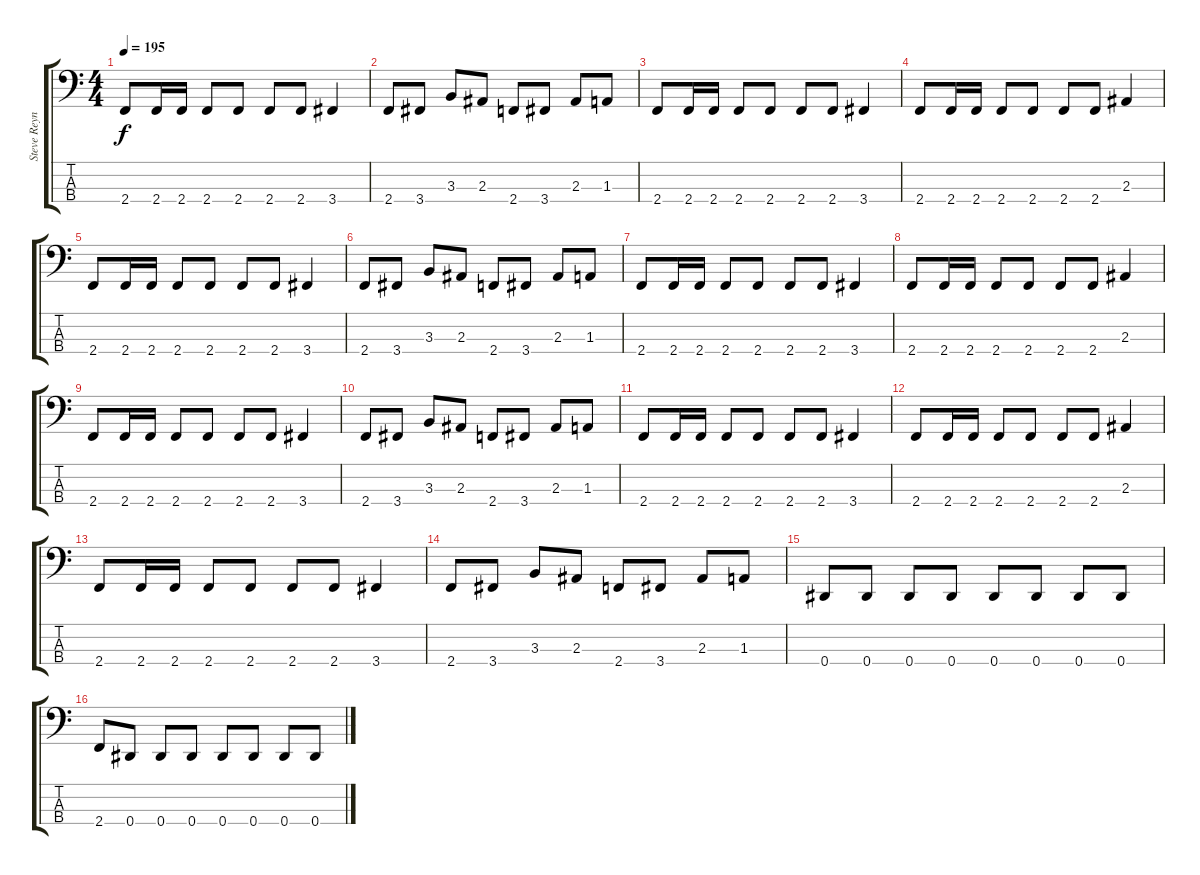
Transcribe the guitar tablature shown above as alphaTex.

\track ("Steve Reynolds" "Steve Reyn") {instrument electricbasspick}
\staff {score tabs}
\tuning (Gb2 Db2 Ab1 Eb1) {hide}
\ts (4 4)
\tempo 195
\clef f4
\ks c
2.4.8{dy f} 2.4.16 2.4.16 2.4.8 2.4.8 2.4.8 2.4.8 3.4.4 |
2.4.8 3.4.8 3.3.8 2.3.8 2.4.8 3.4.8 2.3.8 1.3.8 |
2.4.8 2.4.16 2.4.16 2.4.8 2.4.8 2.4.8 2.4.8 3.4.4 |
2.4.8 2.4.16 2.4.16 2.4.8 2.4.8 2.4.8 2.4.8 2.3.4 |
2.4.8 2.4.16 2.4.16 2.4.8 2.4.8 2.4.8 2.4.8 3.4.4 |
2.4.8 3.4.8 3.3.8 2.3.8 2.4.8 3.4.8 2.3.8 1.3.8 |
2.4.8 2.4.16 2.4.16 2.4.8 2.4.8 2.4.8 2.4.8 3.4.4 |
2.4.8 2.4.16 2.4.16 2.4.8 2.4.8 2.4.8 2.4.8 2.3.4 |
2.4.8 2.4.16 2.4.16 2.4.8 2.4.8 2.4.8 2.4.8 3.4.4 |
2.4.8 3.4.8 3.3.8 2.3.8 2.4.8 3.4.8 2.3.8 1.3.8 |
2.4.8 2.4.16 2.4.16 2.4.8 2.4.8 2.4.8 2.4.8 3.4.4 |
2.4.8 2.4.16 2.4.16 2.4.8 2.4.8 2.4.8 2.4.8 2.3.4 |
2.4.8 2.4.16 2.4.16 2.4.8 2.4.8 2.4.8 2.4.8 3.4.4 |
2.4.8 3.4.8 3.3.8 2.3.8 2.4.8 3.4.8 2.3.8 1.3.8 |
0.4.8 0.4.8 0.4.8 0.4.8 0.4.8 0.4.8 0.4.8 0.4.8 |
2.4.8 0.4.8 0.4.8 0.4.8 0.4.8 0.4.8 0.4.8 0.4.8
